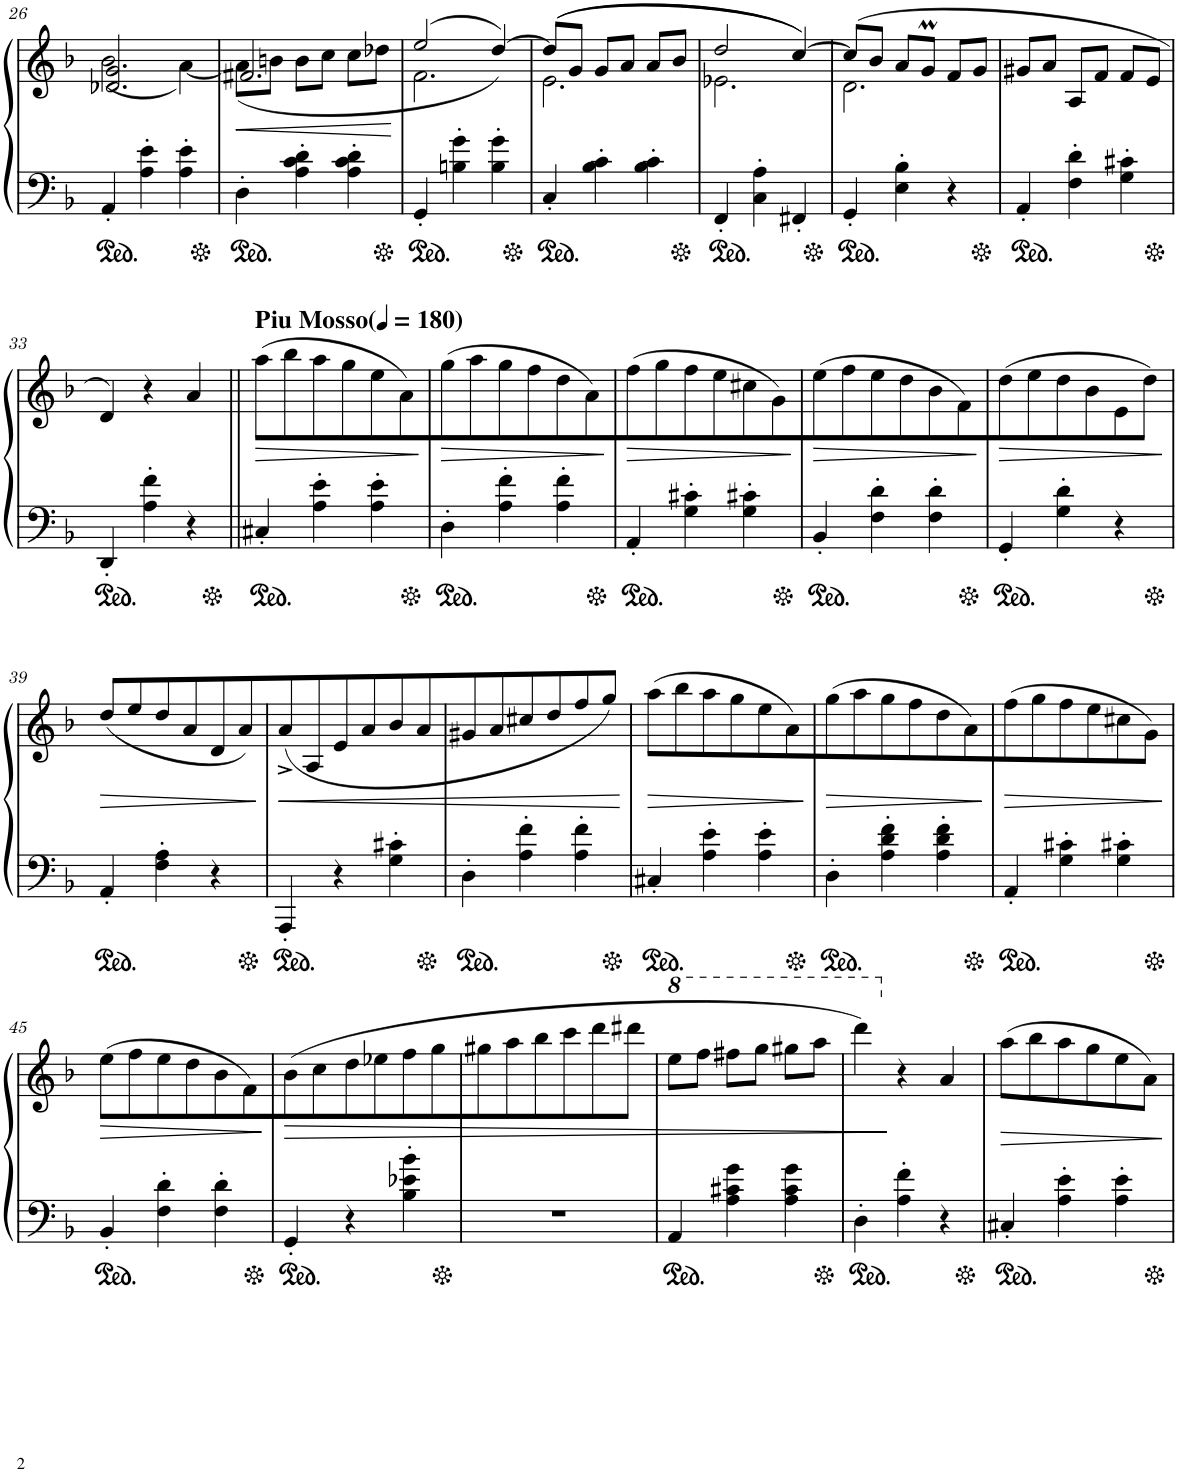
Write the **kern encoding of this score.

**kern	**kern	**dynam
*part1	*part1	*part1
*staff2	*staff1	*staff1/2
*I"Piano	*	*
*I'Pno.	*	*
!!LO:PB:g=z
*clefF4	*clefG2	*
*k[b-]	*k[b-]	*
*M3/4	*M3/4	*
=26	=26	=26
*	*^	*
4AA'/	2.d-X/ 2.g/	(2b-\	.
4A\' 4e\'	.	.	.
4A\' 4e\'	.	[4a\)	.
=27	=27	=27	=27
!	!	!	!LO:HP:b
4D'\	2.f#X/	(8a\L]	<
.	.	8bn\J	.
4A\' 4c\' 4d\'	.	8b\L	.
.	.	8cc\J	.
4A\' 4c\' 4d\'	.	8cc\L	.
.	.	8dd-X\J	.
*	*v	*v	*
.	.	[
=28	=28	=28
*	*^	*
4GG'/	(2ee/	2.f\	.
4Bn\' 4g\'	.	.	.
4B\' 4g\'	[4dd/))	.	.
=29	=29	=29	=29
4C'/	((8dd/L]	2.e\	.
.	8g/J	.	.
4B-\' 4c\'	8g/L	.	.
.	8a/J	.	.
4B-\' 4c\'	8a/L	.	.
.	8b-/J	.	.
=30	=30	=30	=30
4FF'/	2dd/	2.e-X\	.
4C\' 4A\'	.	.	.
4FF#X'/	[4cc/))	.	.
=31	=31	=31	=31
4GG'/	(8cc/L]	2.d\	.
.	8b-/J	.	.
4E\' 4B-\'	8a/L	.	.
.	8gM/J	.	.
4r	8f/L	.	.
.	8g/J	.	.
*	*v	*v	*
=32	=32	=32
4AA'/	8g#X/L	.
.	8a/J	.
4F\' 4d\'	8A/L	.
.	8f/J	.
4G\' 4c#X\'	8f/L	.
.	8e/J	.
!!LO:LB:g=z
=33	=33	=33
4DD'/	4d/)	.
4A\' 4f\'	4r	.
4r	4a/	.
=34||	=34||	=34||
*	*MM180	*
!	!LO:TX:a:B:t=Piu Mosso	!
!	!	!LO:HP:b
4C#X'/	(8aa\L	>
.	8bb-\	.
4A\' 4e\'	8aa\	.
.	8gg\	.
4A\' 4e\'	8ee\	.
.	8a\)	.
.	.	]
=35	=35	=35
!	!	!LO:HP:b
4D'\	(8gg\	>
.	8aa\	.
4A\' 4f\'	8gg\	.
.	8ff\	.
4A\' 4f\'	8dd\	.
.	8a\)	.
.	.	]
=36	=36	=36
!	!	!LO:HP:b
4AA'/	(8ff\	>
.	8gg\	.
4G\' 4c#X\'	8ff\	.
.	8ee\	.
4G\' 4c#X\'	8cc#X\	.
.	8g\)	.
.	.	]
=37	=37	=37
!	!	!LO:HP:b
4BB-'/	(8ee\	>
.	8ff\	.
4F\' 4d\'	8ee\	.
.	8dd\	.
4F\' 4d\'	8b-\	.
.	8f\)	.
.	.	]
=38	=38	=38
!	!	!LO:HP:b
4GG'/	(8dd\	>
.	8ee\	.
4G\' 4d\'	8dd\	.
.	8b-\	.
4r	8e\	.
.	8dd\J)	.
.	.	]
!!LO:LB:g=z
=39	=39	=39
!	!	!LO:HP:b
4AA'/	(8dd/L	>
.	8ee/	.
4F\' 4A\'	8dd/	.
.	8a/	.
4r	8d/	.
.	8a/)	.
.	.	]
=40	=40	=40
!	!	!LO:HP:b
4AAA'/	(8a^/	<
.	8A/	.
4r	8e/	.
.	8a/	.
4G\' 4c#X\'	8b-/	.
.	8a/	.
=41	=41	=41
4D'\	8g#X/	.
.	8a/	.
4A\' 4f\'	8cc#X/	.
.	8dd/	.
4A\' 4f\'	8ff/	.
.	8gg/J)	.
.	.	[
=42	=42	=42
!	!	!LO:HP:b
4C#X'/	(8aa\L	>
.	8bb-\	.
4A\' 4e\'	8aa\	.
.	8gg\	.
4A\' 4e\'	8ee\	.
.	8a\)	.
.	.	]
=43	=43	=43
!	!	!LO:HP:b
4D'\	(8gg\	>
.	8aa\	.
4A\' 4d\' 4f\'	8gg\	.
.	8ff\	.
4A\' 4d\' 4f\'	8dd\	.
.	8a\)	.
.	.	]
=44	=44	=44
!	!	!LO:HP:b
4AA'/	(8ff\	>
.	8gg\	.
4G\' 4c#X\'	8ff\	.
.	8ee\	.
4G\' 4c#X\'	8cc#X\	.
.	8g\J)	.
.	.	]
!!LO:LB:g=z
=45	=45	=45
!	!	!LO:HP:b
4BB-'/	(8ee\L	>
.	8ff\	.
4F\' 4d\'	8ee\	.
.	8dd\	.
4F\' 4d\'	8b-\	.
.	8f\)	.
.	.	]
=46	=46	=46
!	!	!LO:HP:b
4GG'/	(8b-\	>
.	8cc\	.
4r	8dd\	.
.	8ee-X\	.
4B-\' 4e-X\' 4b-\'	8ff\	.
.	8gg\	.
=47	=47	=47
2.r	8gg#X\	.
.	8aa\	.
.	8bb-\	.
.	8ccc\	.
.	8ddd\	.
.	8ddd#X\J	.
=48	=48	=48
*	*8va	*
4AA/	8eee\L	.
.	8fff\J	.
4A\ 4c#X\ 4g\	8fff#X\L	.
.	8ggg\J	.
4A\ 4c#\ 4g\	8ggg#X\L	.
.	8aaa\J	.
=49	=49	=49
4D'\	4dddd\)	.
*	*X8va	*
4A\' 4f\'	4r	]
4r	4a/	.
=50	=50	=50
!	!	!LO:HP:b
4C#X'/	(8aa\L	>
.	8bb-\	.
4A\' 4e\'	8aa\	.
.	8gg\	.
4A\' 4e\'	8ee\	.
.	8a\J)	.
.	.	]
=	=	=
*-	*-	*-
